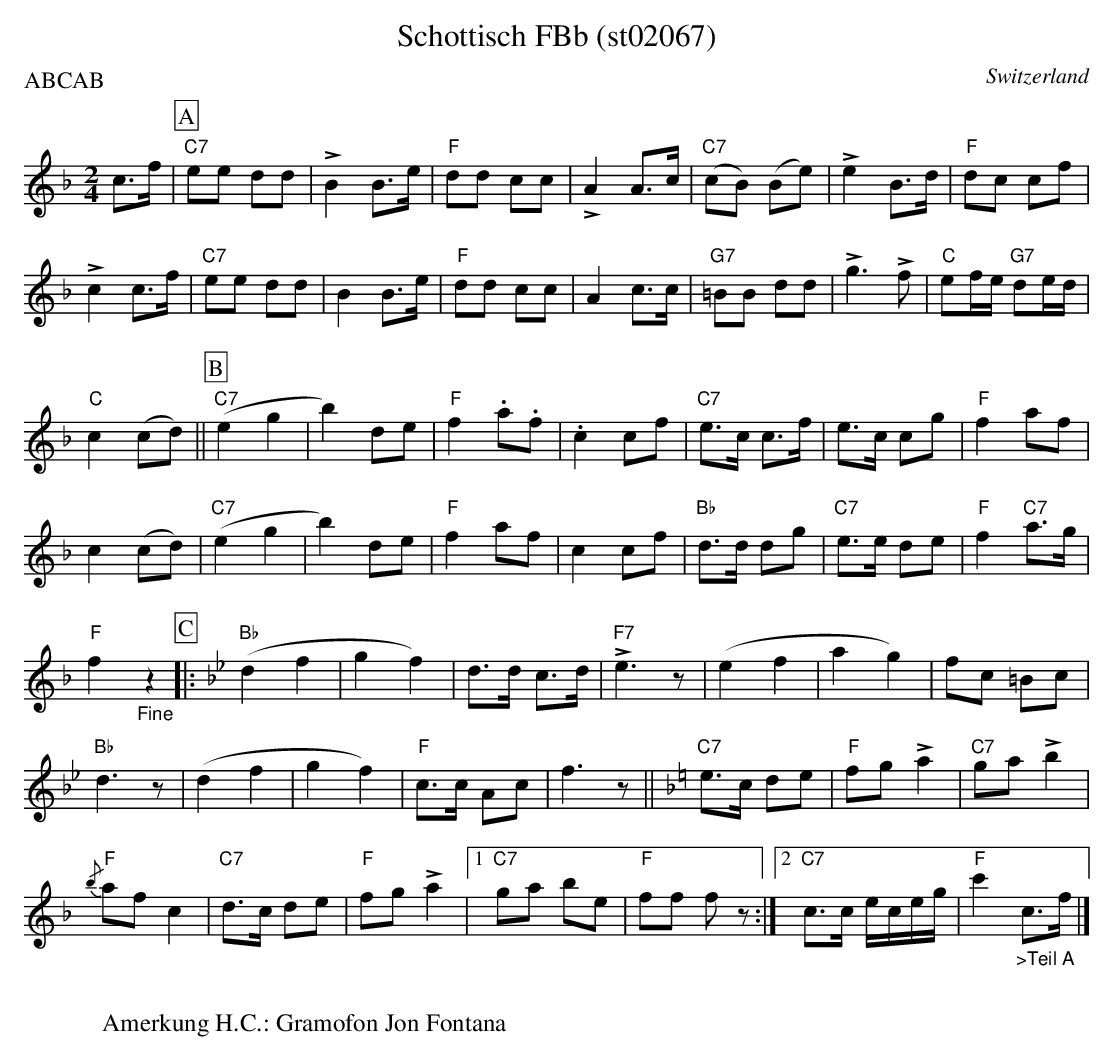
X:1
T:Schottisch FBb (st02067)
O:Switzerland
P:ABCAB
M:2/4
L:1/8
K:F major
 c>f |[P:A] "C7"ee dd | !>!B2B>e | "F"dd cc | !>!A2A>c | ("C7"cB) (Be) | !>!e2B>d | "F"dc cf |
!>!c2 c>f | "C7"ee dd | B2B>e | "F"dd cc | A2c>c | "G7"=BB dd | !>!g3!>!f | "C"ef/e/ "G7"de/d/ |
"C"c2 (cd) || [P:B]  ("C7"e2g2 | b2) de | "F"f2 .a.f | .c2cf | "C7"e>c c>f | e>c cg | "F"f2 af |
c2 (cd) | ("C7"e2g2 | b2) de | "F"f2 af | c2cf  | "Bb"d>d dg | "C7"e>e de | "F"f2"C7"a>g |
"F"f2"_Fine"z2 [P:C] |: [K:Bb] ("Bb"d2f2 | g2f2) | d>d c>d | !>!"F7"e3z | (e2f2 |  a2g2) | fc =Bc |
"Bb"d3z | (d2f2 | g2f2) | "F"c>c Ac | f3z || [K:F] "C7"e>c de | "F"fg !>!a2 | "C7"ga !>!b2 |
{/b}"F"afc2 | "C7"d>c de | "F"fg !>!a2 |1 "C7"ga be | "F"ff fz :|2 "C7"c>c e/c/e/g/ | "F"c'2 "_>Teil A"c>f |]
W:
W:Amerkung H.C.: Gramofon Jon Fontana
